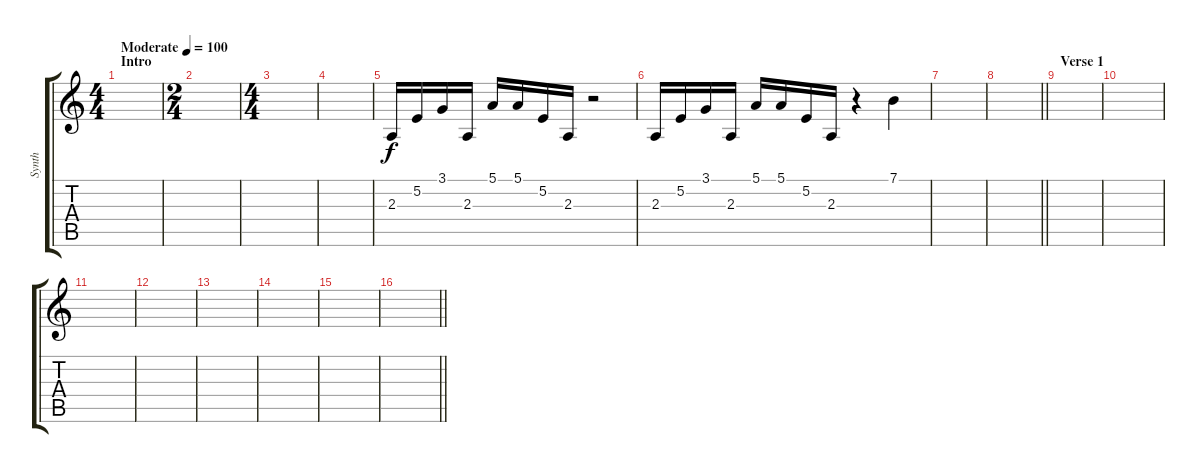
\track ("Synth" "Synth") {instrument pad3polysynth}
\staff {score tabs}
\tuning (E4 B3 G3 D3 A2 E2) {hide}
\ts (4 4)
\section ("" "Intro")
\tempo (100 "Moderate")
\clef g2
\ks c
|
\ts (2 4)
|
\ts (4 4)
|
|
2.3.16 5.2.16 3.1.16 2.3.16 5.1.16 5.1.16 5.2.16 2.3.16 r.2 |
2.3.16 5.2.16 3.1.16 2.3.16 5.1.16 5.1.16 5.2.16 2.3.16 r.4 7.1.4 |
|
\barLineRight lightlight
|
\section ("" "Verse 1")
|
|
|
|
|
|
|
\barLineRight lightlight
